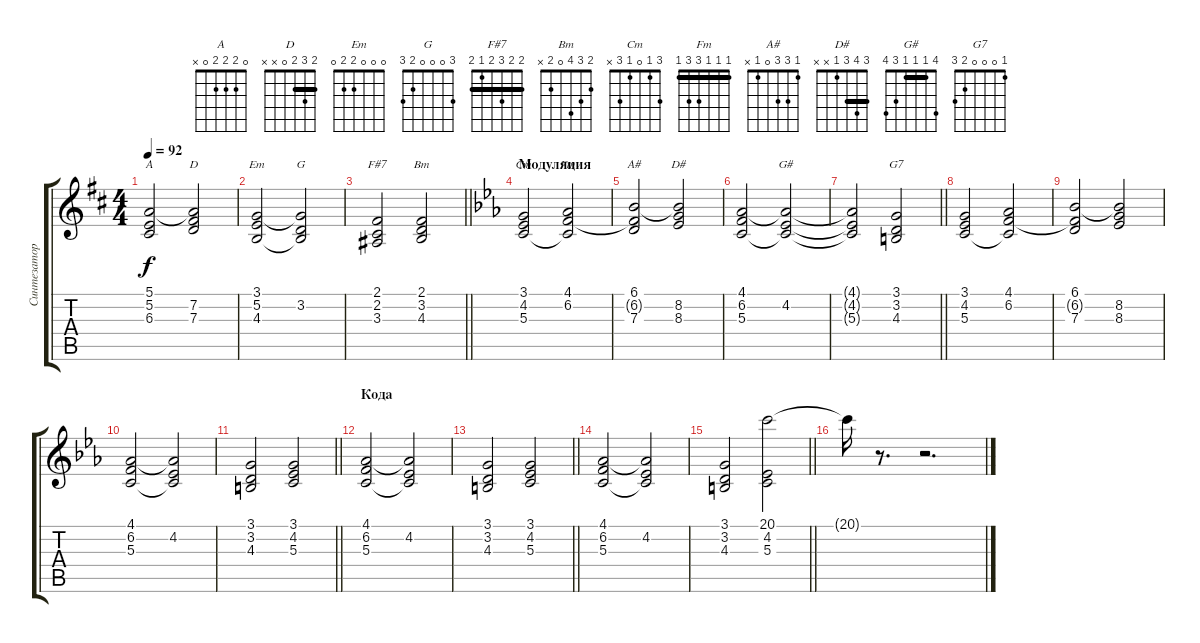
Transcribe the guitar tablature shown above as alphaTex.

\track ("Синтезатор 2" "Синтезатор") {instrument reversecymbal}
\staff {score tabs}
\tuning (E4 B3 G3 D3 A2 E2) {hide}
\chord ("A" 0 2 2 2 0 x)
\chord ("D" 2 3 2 0 x x) {barre 2}
\chord ("Em" 0 0 0 2 2 0)
\chord ("G" 3 0 0 0 2 3)
\chord ("F#7" 2 2 3 2 1 2) {barre 2}
\chord ("Bm" 2 3 4 0 2 x)
\chord ("Cm" 3 1 0 1 3 x)
\chord ("Fm" 1 1 1 3 3 1) {barre 1}
\chord ("A#" 1 3 3 0 1 x)
\chord ("D#" 3 4 3 1 x x) {barre 3}
\chord ("G#" 4 1 1 1 3 4) {barre 1}
\chord ("G7" 1 0 0 0 2 3)
\ts (4 4)
\tempo 92
\clef g2
\ks bminor
(5.1 5.2{t} 6.3).2{ch "A" dy f} (5.1{t} 7.2 7.3).2{ch "D"} |
(3.1 5.2 4.3).2{ch "Em"} (3.1{t} 3.2 4.3{t}).2{ch "G"} |
\barLineRight lightlight
(2.1 2.2 3.3).2{ch "F#7"} (2.1 3.2 4.3).2{ch "Bm"} |
\section ("" "Модуляция")
\ks cminor
(3.1 4.2 5.3).2{ch "Cm"} (4.1 6.2 5.3{t}).2{ch "Fm"} |
(6.1 6.2{t} 7.3).2{ch "A#"} (6.1{t} 8.2 8.3).2{ch "D#"} |
(4.1 6.2 5.3).2 (4.1{t} 4.2 5.3{t}).2{ch "G#"} |
\barLineRight lightlight
(4.1{t} 4.2{t} 5.3{t}).2 (3.1 3.2 4.3).2{ch "G7"} |
(3.1 4.2 5.3).2 (4.1 6.2 5.3{t}).2 |
(6.1 6.2{t} 7.3).2 (6.1{t} 8.2 8.3).2 |
(4.1 6.2 5.3).2 (4.1{t} 4.2 5.3{t}).2 |
\barLineRight lightlight
(3.1 3.2 4.3).2 (3.1 4.2 5.3).2 |
\section ("" "Кода")
(4.1 6.2 5.3).2 (4.1{t} 4.2 5.3{t}).2 |
\barLineRight lightlight
(3.1 3.2 4.3).2 (3.1 4.2 5.3).2 |
(4.1 6.2 5.3).2 (4.1{t} 4.2 5.3{t}).2 |
\barLineRight lightlight
(3.1 3.2 4.3).2 (20.1 4.2 5.3).2 |
\section ("" "")
20.1{t}.16 r.8{d} r.2{d}
